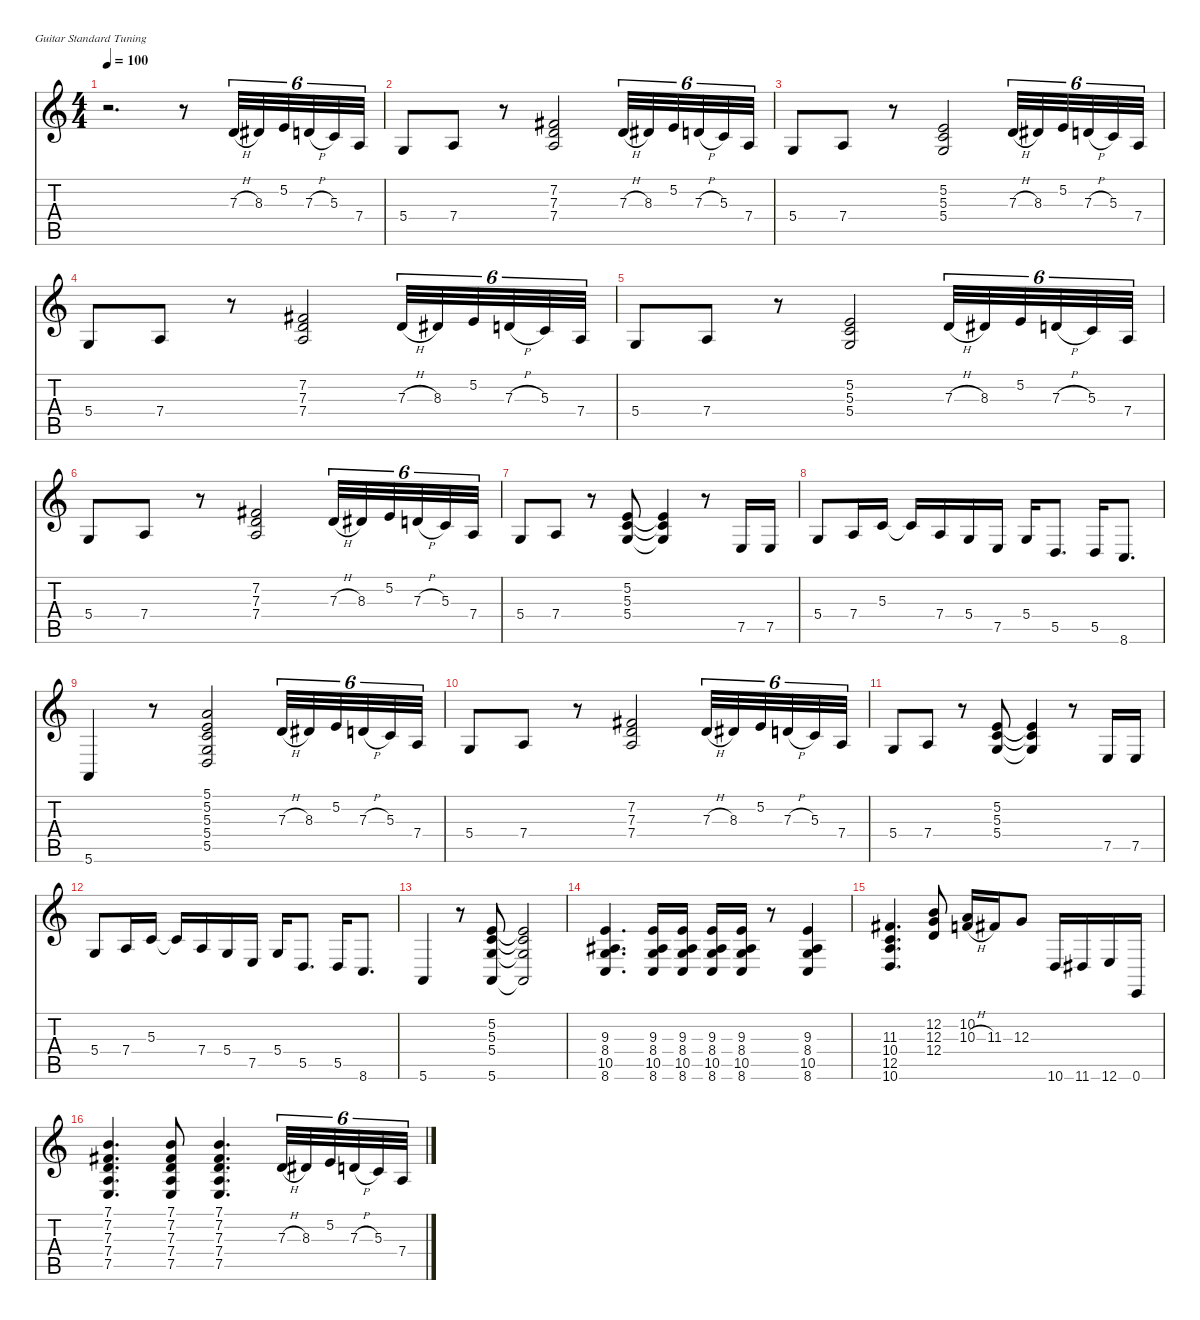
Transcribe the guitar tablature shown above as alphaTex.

\defaultSystemsLayout 4
\hideDynamics
\bracketExtendMode nobrackets
\singleTrackTrackNamePolicy hidden
\multiTrackTrackNamePolicy hidden
\firstSystemTrackNameMode fullname
\firstSystemTrackNameOrientation horizontal
\otherSystemsTrackNameOrientation horizontal
\track ("Guitar II" "org.") {instrument drawbarorgan}
\staff {score tabs}
\tuning (E4 B3 G3 D3 A2 E2)
\ts (4 4)
\tempo 100
\clef g2
\ks c
r.2{d dy mp instrument drawbarorgan beam Down} r.8{beam Down} 7.3{h}.32{tu (6 4) beam Up} 8.3{acc #}.32{tu (6 4) beam Up} 5.2.32{tu (6 4) beam Up} 7.3{h}.32{tu (6 4) beam Up} 5.3.32{tu (6 4) beam Up} 7.4.32{tu (6 4) beam Up} |
5.4.8{beam Up} 7.4.8{beam Up} r.8{beam Up} (7.2{acc #} 7.3 7.4).2{beam Up} 7.3{h}.32{tu (6 4) beam Up} 8.3{acc #}.32{tu (6 4) beam Up} 5.2.32{tu (6 4) beam Up} 7.3{h}.32{tu (6 4) beam Up} 5.3.32{tu (6 4) beam Up} 7.4.32{tu (6 4) beam Up} |
5.4.8{beam Up} 7.4.8{beam Up} r.8{beam Up} (5.2 5.3 5.4).2{beam Up} 7.3{h}.32{tu (6 4) beam Up} 8.3{acc #}.32{tu (6 4) beam Up} 5.2.32{tu (6 4) beam Up} 7.3{h}.32{tu (6 4) beam Up} 5.3.32{tu (6 4) beam Up} 7.4.32{tu (6 4) beam Up} |
5.4.8{beam Up} 7.4.8{beam Up} r.8{beam Up} (7.2{acc #} 7.3 7.4).2{beam Up} 7.3{h}.32{tu (6 4) beam Up} 8.3{acc #}.32{tu (6 4) beam Up} 5.2.32{tu (6 4) beam Up} 7.3{h}.32{tu (6 4) beam Up} 5.3.32{tu (6 4) beam Up} 7.4.32{tu (6 4) beam Up} |
5.4.8{beam Up} 7.4.8{beam Up} r.8{beam Up} (5.2 5.3 5.4).2{beam Up} 7.3{h}.32{tu (6 4) beam Up} 8.3{acc #}.32{tu (6 4) beam Up} 5.2.32{tu (6 4) beam Up} 7.3{h}.32{tu (6 4) beam Up} 5.3.32{tu (6 4) beam Up} 7.4.32{tu (6 4) beam Up} |
5.4.8{beam Up} 7.4.8{beam Up} r.8{beam Up} (7.2{acc #} 7.3 7.4).2{beam Up} 7.3{h}.32{tu (6 4) beam Up} 8.3{acc #}.32{tu (6 4) beam Up} 5.2.32{tu (6 4) beam Up} 7.3{h}.32{tu (6 4) beam Up} 5.3.32{tu (6 4) beam Up} 7.4.32{tu (6 4) beam Up} |
5.4.8{beam Up} 7.4.8{beam Up} r.8{beam Up} (5.2 5.3 5.4).8{beam Up} (5.2{t} 5.3{t} 5.4{t}).4{dy f beam Up} r.8{beam Up} 7.5.16{dy mp beam Up} 7.5.16{beam Up} |
5.4.8{beam Up} 7.4.16{beam Up} 5.3.16{beam Up} 5.3{t}.16{dy f beam Up} 7.4.16{dy mp beam Up} 5.4.16{beam Up} 7.5.16{beam Up} 5.4.16{beam Up} 5.5.8{d beam Up} 5.5.16{beam Up} 8.6.8{d beam Up} |
5.6.4{beam Up} r.8{beam Up} (5.1 5.2 5.3 5.4 5.5).2{beam Up} 7.3{h}.32{tu (6 4) beam Up} 8.3{acc #}.32{tu (6 4) beam Up} 5.2.32{tu (6 4) beam Up} 7.3{h}.32{tu (6 4) beam Up} 5.3.32{tu (6 4) beam Up} 7.4.32{tu (6 4) beam Up} |
5.4.8{beam Up} 7.4.8{beam Up} r.8{beam Up} (7.2{acc #} 7.3 7.4).2{beam Up} 7.3{h}.32{tu (6 4) beam Up} 8.3{acc #}.32{tu (6 4) beam Up} 5.2.32{tu (6 4) beam Up} 7.3{h}.32{tu (6 4) beam Up} 5.3.32{tu (6 4) beam Up} 7.4.32{tu (6 4) beam Up} |
5.4.8{beam Up} 7.4.8{beam Up} r.8{beam Up} (5.2 5.3 5.4).8{beam Up} (5.2{t} 5.3{t} 5.4{t}).4{dy f beam Up} r.8{beam Up} 7.5.16{dy mp beam Up} 7.5.16{beam Up} |
5.4.8{beam Up} 7.4.16{beam Up} 5.3.16{beam Up} 5.3{t}.16{dy f beam Up} 7.4.16{dy mp beam Up} 5.4.16{beam Up} 7.5.16{beam Up} 5.4.16{beam Up} 5.5.8{d beam Up} 5.5.16{beam Up} 8.6.8{d beam Up} |
5.6.4{beam Up} r.8{beam Up} (5.2 5.3 5.4 5.6).8{beam Up} (5.2{t} 5.3{t} 5.4{t} 5.6{t}).2{dy f beam Up} |
(9.3 8.4{acc #} 10.5 8.6).4{d dy mp beam Up} (9.3 8.4{acc #} 10.5 8.6).16{beam Up} (9.3 8.4{acc #} 10.5 8.6).16{beam Up} (9.3 8.4{acc #} 10.5 8.6).16{beam Up} (9.3 8.4{acc #} 10.5 8.6).16{beam Up} r.8{beam Up} (9.3 8.4{acc #} 10.5 8.6).4{beam Up} |
(11.3{acc #} 10.4 12.5 10.6).4{d beam Up} (12.2 12.3 12.4).8{beam Up} (10.2 10.3{h}).16{beam Up} 11.3{acc #}.16{beam Up} 12.3.8{beam Up} 10.6.16{beam Up} 11.6{acc #}.16{beam Up} 12.6.16{beam Up} 0.6.16{beam Up} |
(7.1 7.2{acc #} 7.3 7.4 7.5).4{d beam Up} (7.1 7.2{acc #} 7.3 7.4 7.5).8{beam Up} (7.1 7.2{acc #} 7.3 7.4 7.5).4{d beam Up} 7.3{h}.32{tu (6 4) beam Up} 8.3{acc #}.32{tu (6 4) beam Up} 5.2.32{tu (6 4) beam Up} 7.3{h}.32{tu (6 4) beam Up} 5.3.32{tu (6 4) beam Up} 7.4.32{tu (6 4) beam Up}
